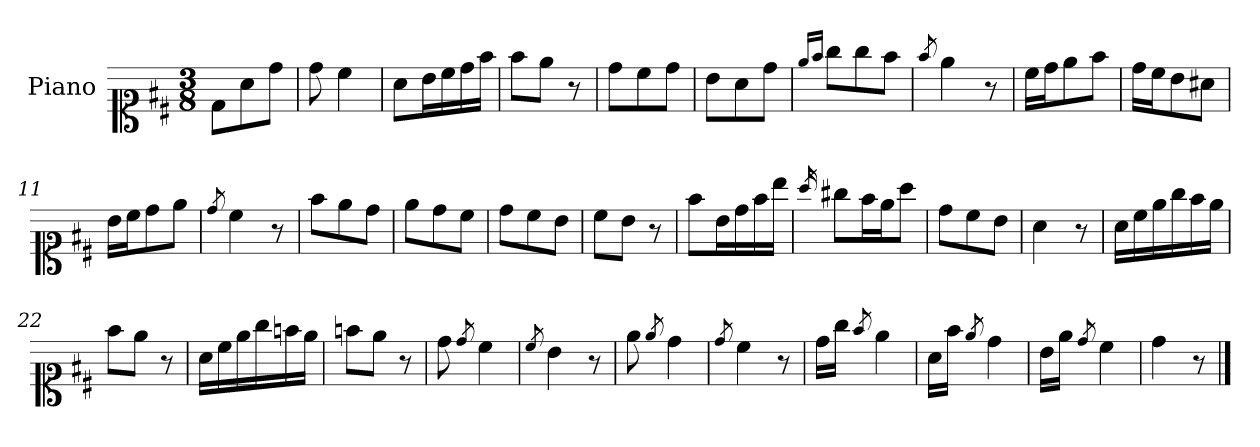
**kern
*part1
*staff1
*I"Piano
*I'Pno.
*clefC1
*k[f#c#]
*M3/8
=1
8d\L
8a\
8dd\J
=2
8dd\
4cc#\
=3
8a\L
16b\L
16cc#\
16dd\
16ff#\JJ
=4
8ff#\L
8ee\J
8r
=5
8dd\L
8cc#\
8dd\J
=6
8b\L
8a\
8dd\J
=7
16qee/LL
16qff#/JJ
8gg\L
8gg\
8ff#\J
=8
8qff#/
4ee\
8r
!!LO:LB:g=z
=9
16cc#\LL
16dd\J
8ee\
8ff#\J
=10
16dd\LL
16cc#\J
8b\
8a#X\J
=11
16b\LL
16cc#\J
8dd\
8ee\J
=12
8qdd/
4cc#\
8r
=13
8ff#\L
8ee\
8dd\J
=14
8ee\L
8dd\
8cc#\J
=15
8dd\L
8cc#\
8b\J
=16
8cc#\L
8b\J
8r
!!LO:LB:g=z
=17
8ff#\L
16b\L
16dd\
16ff#\
16bb\JJ
=18
16qaa/
8gg#X\L
16ff#\L
16ee\J
8aa\J
=19
8dd\L
8cc#\
8b\J
=20
4a\
8r
=21
16a\LL
16cc#\
16ee\
16gg\
16ff#\
16ee\JJ
=22
8ff#\L
8ee\J
8r
=23
16a\LL
16cc#\
16ee\
16gg\
16ffn\
16ee\JJ
!!LO:LB:g=z
=24
8ffn\L
8ee\J
8r
=25
8dd\
8qdd/
4cc#\
=26
8qcc#/
4b\
8r
=27
8ee\
8qee/
4dd\
=28
8qdd/
4cc#\
8r
=29
16dd\LL
16gg\JJ
8qff#/
4ee\
=30
16a\LL
16ff#\JJ
8qee/
4dd\
=31
16b\LL
16ee\JJ
8qdd/
4cc#\
=32
4dd\
8r
==
*-
